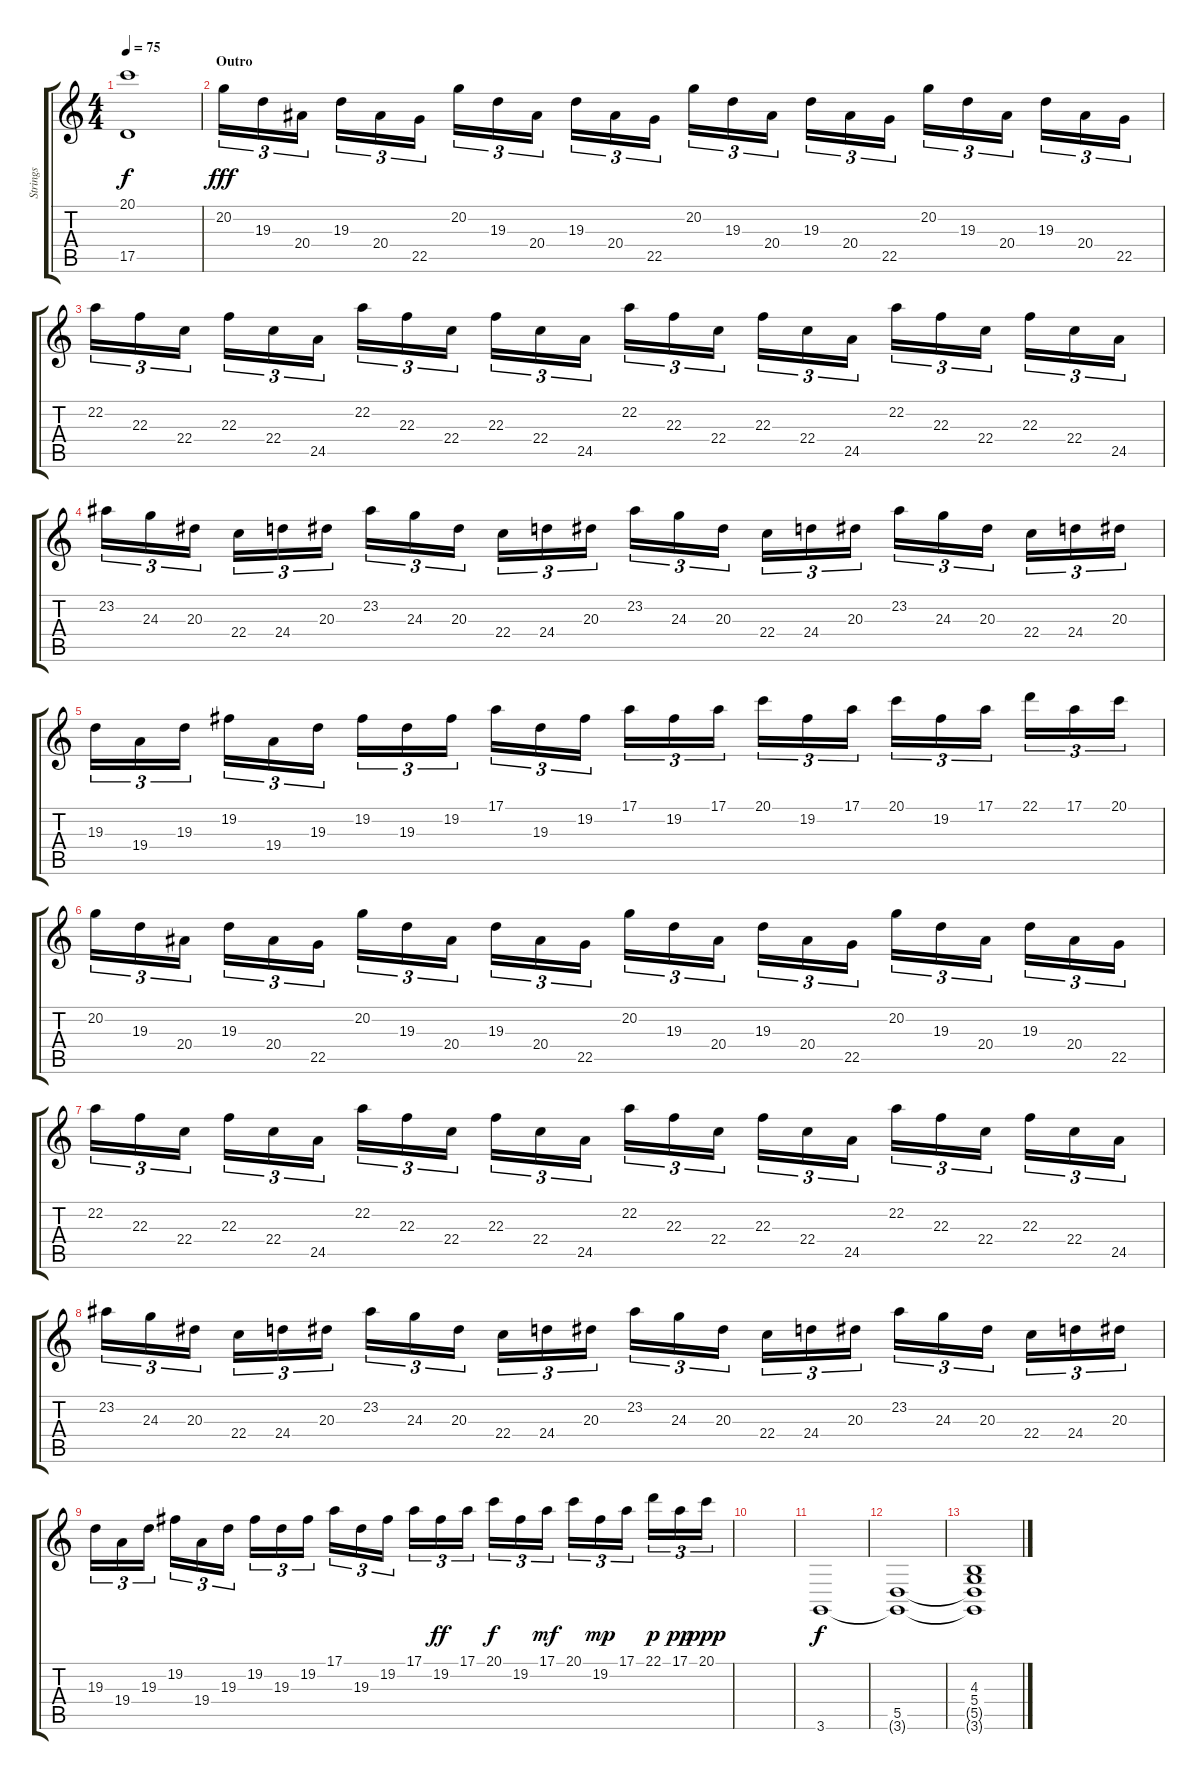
\track ("Strings" "Strings") {instrument stringensemble1}
\staff {score tabs}
\tuning (E4 B3 G3 D3 A2 E2) {hide}
\ts (4 4)
\tempo 75
\clef g2
\ks c
(20.1 17.5).1{dy f} |
\section ("" "Outro")
20.2.16{tu (3 2) dy fff volume 8} 19.3.16{tu (3 2)} 20.4.16{tu (3 2)} 19.3.16{tu (3 2)} 20.4.16{tu (3 2)} 22.5.16{tu (3 2)} 20.2.16{tu (3 2)} 19.3.16{tu (3 2)} 20.4.16{tu (3 2)} 19.3.16{tu (3 2)} 20.4.16{tu (3 2)} 22.5.16{tu (3 2)} 20.2.16{tu (3 2)} 19.3.16{tu (3 2)} 20.4.16{tu (3 2)} 19.3.16{tu (3 2)} 20.4.16{tu (3 2)} 22.5.16{tu (3 2)} 20.2.16{tu (3 2)} 19.3.16{tu (3 2)} 20.4.16{tu (3 2)} 19.3.16{tu (3 2)} 20.4.16{tu (3 2)} 22.5.16{tu (3 2)} |
22.2.16{tu (3 2)} 22.3.16{tu (3 2)} 22.4.16{tu (3 2)} 22.3.16{tu (3 2)} 22.4.16{tu (3 2)} 24.5.16{tu (3 2)} 22.2.16{tu (3 2)} 22.3.16{tu (3 2)} 22.4.16{tu (3 2)} 22.3.16{tu (3 2)} 22.4.16{tu (3 2)} 24.5.16{tu (3 2)} 22.2.16{tu (3 2)} 22.3.16{tu (3 2)} 22.4.16{tu (3 2)} 22.3.16{tu (3 2)} 22.4.16{tu (3 2)} 24.5.16{tu (3 2)} 22.2.16{tu (3 2)} 22.3.16{tu (3 2)} 22.4.16{tu (3 2)} 22.3.16{tu (3 2)} 22.4.16{tu (3 2)} 24.5.16{tu (3 2)} |
23.2.16{tu (3 2)} 24.3.16{tu (3 2)} 20.3.16{tu (3 2)} 22.4.16{tu (3 2)} 24.4.16{tu (3 2)} 20.3.16{tu (3 2)} 23.2.16{tu (3 2)} 24.3.16{tu (3 2)} 20.3.16{tu (3 2)} 22.4.16{tu (3 2)} 24.4.16{tu (3 2)} 20.3.16{tu (3 2)} 23.2.16{tu (3 2)} 24.3.16{tu (3 2)} 20.3.16{tu (3 2)} 22.4.16{tu (3 2)} 24.4.16{tu (3 2)} 20.3.16{tu (3 2)} 23.2.16{tu (3 2)} 24.3.16{tu (3 2)} 20.3.16{tu (3 2)} 22.4.16{tu (3 2)} 24.4.16{tu (3 2)} 20.3.16{tu (3 2)} |
19.3.16{tu (3 2)} 19.4.16{tu (3 2)} 19.3.16{tu (3 2)} 19.2.16{tu (3 2)} 19.4.16{tu (3 2)} 19.3.16{tu (3 2)} 19.2.16{tu (3 2)} 19.3.16{tu (3 2)} 19.2.16{tu (3 2)} 17.1.16{tu (3 2)} 19.3.16{tu (3 2)} 19.2.16{tu (3 2)} 17.1.16{tu (3 2)} 19.2.16{tu (3 2)} 17.1.16{tu (3 2)} 20.1.16{tu (3 2)} 19.2.16{tu (3 2)} 17.1.16{tu (3 2)} 20.1.16{tu (3 2)} 19.2.16{tu (3 2)} 17.1.16{tu (3 2)} 22.1.16{tu (3 2)} 17.1.16{tu (3 2)} 20.1.16{tu (3 2)} |
20.2.16{tu (3 2)} 19.3.16{tu (3 2)} 20.4.16{tu (3 2)} 19.3.16{tu (3 2)} 20.4.16{tu (3 2)} 22.5.16{tu (3 2)} 20.2.16{tu (3 2)} 19.3.16{tu (3 2)} 20.4.16{tu (3 2)} 19.3.16{tu (3 2)} 20.4.16{tu (3 2)} 22.5.16{tu (3 2)} 20.2.16{tu (3 2)} 19.3.16{tu (3 2)} 20.4.16{tu (3 2)} 19.3.16{tu (3 2)} 20.4.16{tu (3 2)} 22.5.16{tu (3 2)} 20.2.16{tu (3 2)} 19.3.16{tu (3 2)} 20.4.16{tu (3 2)} 19.3.16{tu (3 2)} 20.4.16{tu (3 2)} 22.5.16{tu (3 2)} |
22.2.16{tu (3 2)} 22.3.16{tu (3 2)} 22.4.16{tu (3 2)} 22.3.16{tu (3 2)} 22.4.16{tu (3 2)} 24.5.16{tu (3 2)} 22.2.16{tu (3 2)} 22.3.16{tu (3 2)} 22.4.16{tu (3 2)} 22.3.16{tu (3 2)} 22.4.16{tu (3 2)} 24.5.16{tu (3 2)} 22.2.16{tu (3 2)} 22.3.16{tu (3 2)} 22.4.16{tu (3 2)} 22.3.16{tu (3 2)} 22.4.16{tu (3 2)} 24.5.16{tu (3 2)} 22.2.16{tu (3 2)} 22.3.16{tu (3 2)} 22.4.16{tu (3 2)} 22.3.16{tu (3 2)} 22.4.16{tu (3 2)} 24.5.16{tu (3 2)} |
23.2.16{tu (3 2)} 24.3.16{tu (3 2)} 20.3.16{tu (3 2)} 22.4.16{tu (3 2)} 24.4.16{tu (3 2)} 20.3.16{tu (3 2)} 23.2.16{tu (3 2)} 24.3.16{tu (3 2)} 20.3.16{tu (3 2)} 22.4.16{tu (3 2)} 24.4.16{tu (3 2)} 20.3.16{tu (3 2)} 23.2.16{tu (3 2)} 24.3.16{tu (3 2)} 20.3.16{tu (3 2)} 22.4.16{tu (3 2)} 24.4.16{tu (3 2)} 20.3.16{tu (3 2)} 23.2.16{tu (3 2)} 24.3.16{tu (3 2)} 20.3.16{tu (3 2)} 22.4.16{tu (3 2)} 24.4.16{tu (3 2)} 20.3.16{tu (3 2)} |
19.3.16{tu (3 2)} 19.4.16{tu (3 2)} 19.3.16{tu (3 2)} 19.2.16{tu (3 2)} 19.4.16{tu (3 2)} 19.3.16{tu (3 2)} 19.2.16{tu (3 2)} 19.3.16{tu (3 2)} 19.2.16{tu (3 2)} 17.1.16{tu (3 2)} 19.3.16{tu (3 2)} 19.2.16{tu (3 2)} 17.1.16{tu (3 2)} 19.2.16{tu (3 2) dy ff} 17.1.16{tu (3 2)} 20.1.16{tu (3 2) dy f} 19.2.16{tu (3 2)} 17.1.16{tu (3 2) dy mf} 20.1.16{tu (3 2)} 19.2.16{tu (3 2) dy mp} 17.1.16{tu (3 2)} 22.1.16{tu (3 2) dy p} 17.1.16{tu (3 2) dy pp} 20.1.16{tu (3 2) dy ppp} |
|
3.6.1{dy f volume 16 instrument seashore} |
(5.5 3.6{t}).1{instrument seashore} |
(4.3 5.4 5.5{t} 3.6{t}).1{instrument seashore}
